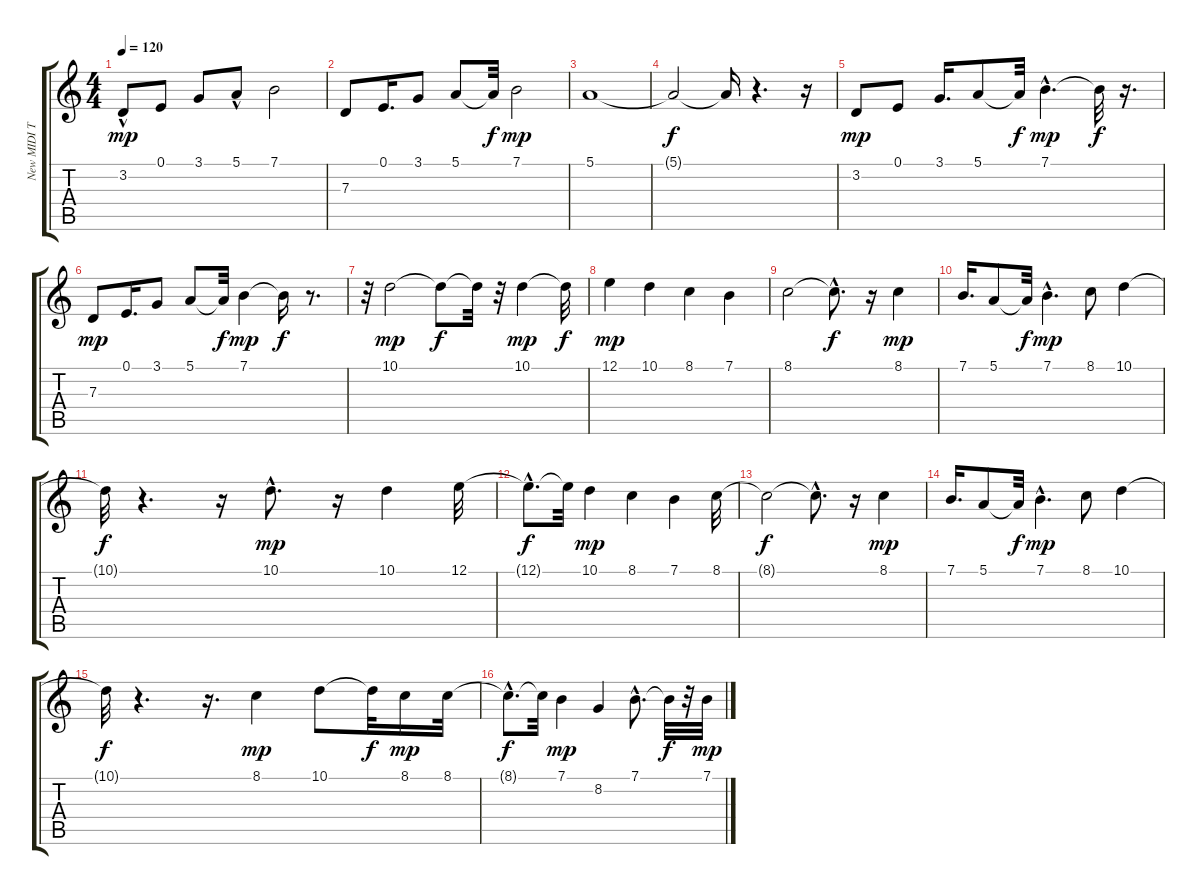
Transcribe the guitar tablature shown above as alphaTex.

\track ("New MIDI Track" "New MIDI T") {instrument sitar}
\staff {score tabs}
\tuning (E4 B3 G3 D3 A2 E2) {hide}
\ts (4 4)
\tempo 120
\clef g2
\ks c
3.2{hac}.8{dy mp} 0.1.8 3.1.8 5.1{hac}.8 7.1.2 |
7.3.8 0.1.16{d} 3.1.8 5.1.8 5.1{t}.32{dy f} 7.1.2{dy mp} |
5.1.1 |
5.1{t}.2{dy f} 5.1{t}.16 r.4{d} r.16 |
3.2.8{dy mp} 0.1.8 3.1.16{d} 5.1.8 5.1{t}.32{dy f} 7.1{hac}.4{d dy mp} 7.1{t}.32{dy f} r.16{d} |
7.3.8{dy mp} 0.1.16{d} 3.1.8 5.1.8 5.1{t}.32{dy f} 7.1.4{dy mp} 7.1{t}.16{dy f} r.8{d} |
r.32 10.1.2{dy mp} 10.1{t}.8{dy f} 10.1{t}.32 r.32 10.1.4{dy mp} 10.1{t}.32{dy f} |
12.1.4{dy mp} 10.1.4 8.1.4 7.1.4 |
8.1.2 8.1{hac t}.8{d dy f} r.16 8.1.4{dy mp} |
7.1.16{d} 5.1.8 5.1{t}.32{dy f} 7.1{hac}.4{d dy mp} 8.1.8 10.1.4 |
10.1{t}.32{dy f} r.4{d} r.16 10.1{hac}.8{d dy mp} r.16 10.1.4 12.1.32 |
12.1{hac t}.8{d dy f} 12.1{t}.32 10.1.4{dy mp} 8.1.4 7.1.4 8.1.32 |
8.1{t}.2{dy f} 8.1{hac t}.8{d} r.16 8.1.4{dy mp} |
7.1.16{d} 5.1.8 5.1{t}.32{dy f} 7.1{hac}.4{d dy mp} 8.1.8 10.1.4 |
10.1{t}.32{dy f} r.4{d} r.16{d} 8.1.4{dy mp} 10.1.8 10.1{t}.32{dy f} 8.1.16{dy mp} 8.1.32 |
8.1{hac t}.8{d dy f} 8.1{t}.32 7.1.4{dy mp} 8.2.4 7.1{hac}.8{d} 7.1{t}.32{dy f} r.32 7.1.32{dy mp}
